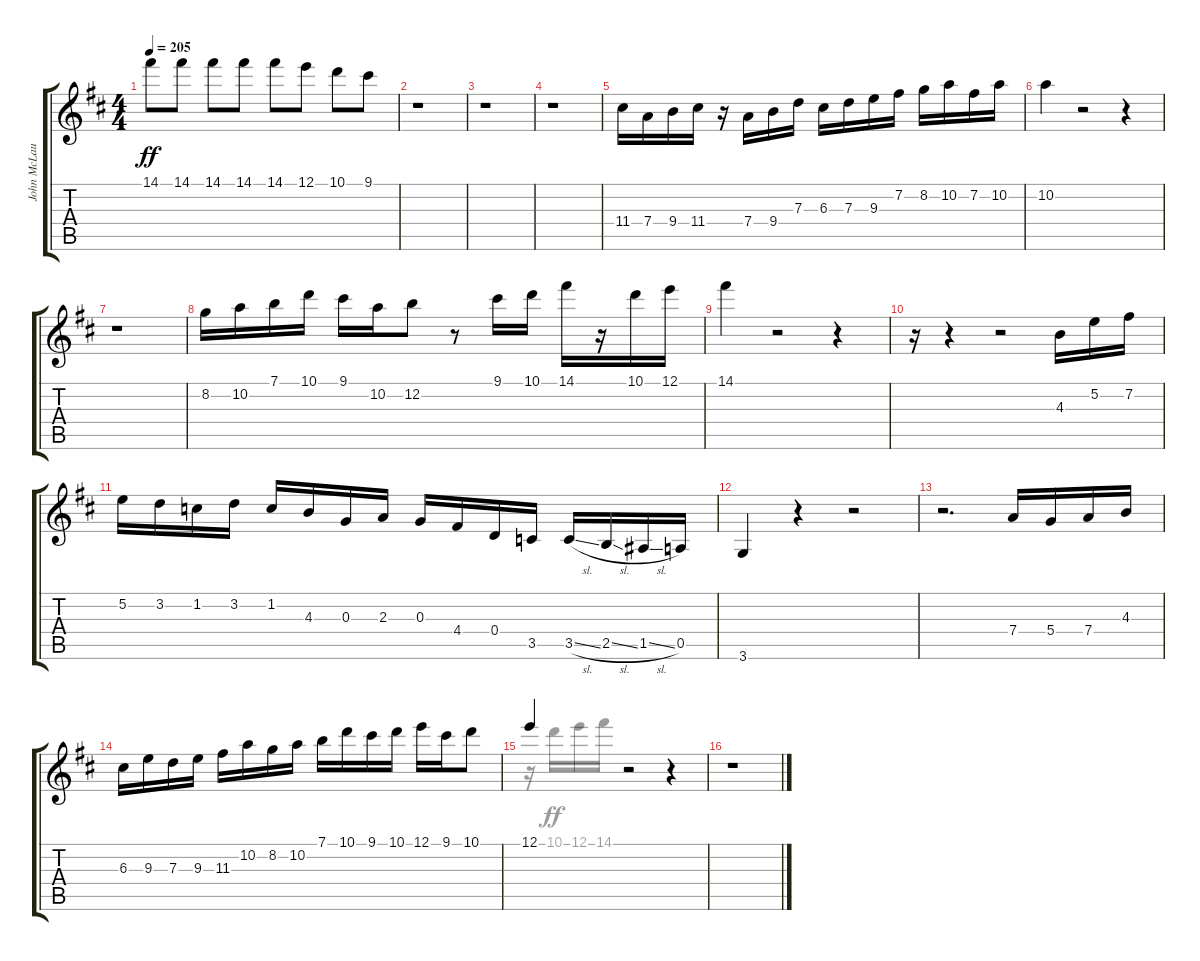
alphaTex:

\track ("John McLaughlin" "John McLau") {instrument acousticguitarsteel}
\staff {score tabs}
\tuning (E4 B3 G3 D3 A2 E2) {hide}
\voice
\ts (4 4)
\tempo 205
\clef g2
\ks d
14.1.8{dy ff} 14.1.8 14.1.8 14.1.8 14.1.8 12.1.8 10.1.8 9.1.8 |
r.1 |
r.1 |
r.1 |
11.4.16 7.4.16 9.4.16 11.4.16 r.16 7.4.16 9.4.16 7.3.16 6.3.16 7.3.16 9.3.16 7.2.16 8.2.16 10.2.16 7.2.16 10.2.16 |
10.2.4 r.2 r.4 |
r.1 |
8.2.16 10.2.16 7.1.16 10.1.16 9.1.16 10.2.16 12.2.8 r.8 9.1.16 10.1.16 14.1.16 r.16 10.1.16 12.1.16 |
14.1.4 r.2 r.4 |
r.16 r.4 r.2 4.3.16 5.2.16 7.2.16 |
5.2.16 3.2.16 1.2.16 3.2.16 1.2.16 4.3.16 0.3.16 2.3.16 0.3.16 4.4.16 0.4.16 3.5.16 3.5{sl}.16 2.5{sl}.16 1.5{sl}.16 0.5.16 |
3.6.4 r.4 r.2 |
r.2{d} 7.4.16 5.4.16 7.4.16 4.3.16 |
6.3.16 9.3.16 7.3.16 9.3.16 11.3.16 10.2.16 8.2.16 10.2.16 7.1.16 10.1.16 9.1.16 10.1.16 12.1.16 9.1.16 10.1.8 |
12.1.4 r.2 r.4 |
r.1
\voice
\clef g2
\ottava regular
\simile none
\ks d
|
|
|
|
|
|
|
|
|
|
|
|
|
|
r.16 10.1.16 12.1.16 14.1.16 |
